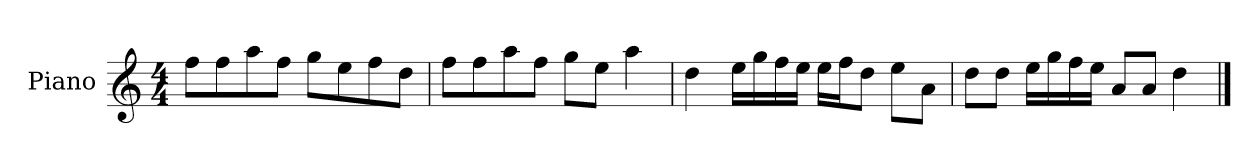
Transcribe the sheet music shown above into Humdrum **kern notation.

**kern
*part1
*staff1
*I"Piano
*I'P-no
*clefG2
*k[]
*M4/4
*MM90
=1
8ff\L
8ff\
8aa\
8ff\J
8gg\L
8ee\
8ff\
8dd\J
=2
8ff\L
8ff\
8aa\
8ff\J
8gg\L
8ee\J
4aa\
=3
4dd\
16ee\LL
16gg\
16ff\
16ee\JJ
16ee\LL
16ff\J
8dd\J
8ee\L
8a\J
=4
8dd\L
8dd\J
16ee\LL
16gg\
16ff\
16ee\JJ
8a/L
8a/J
4dd\
==
*-
